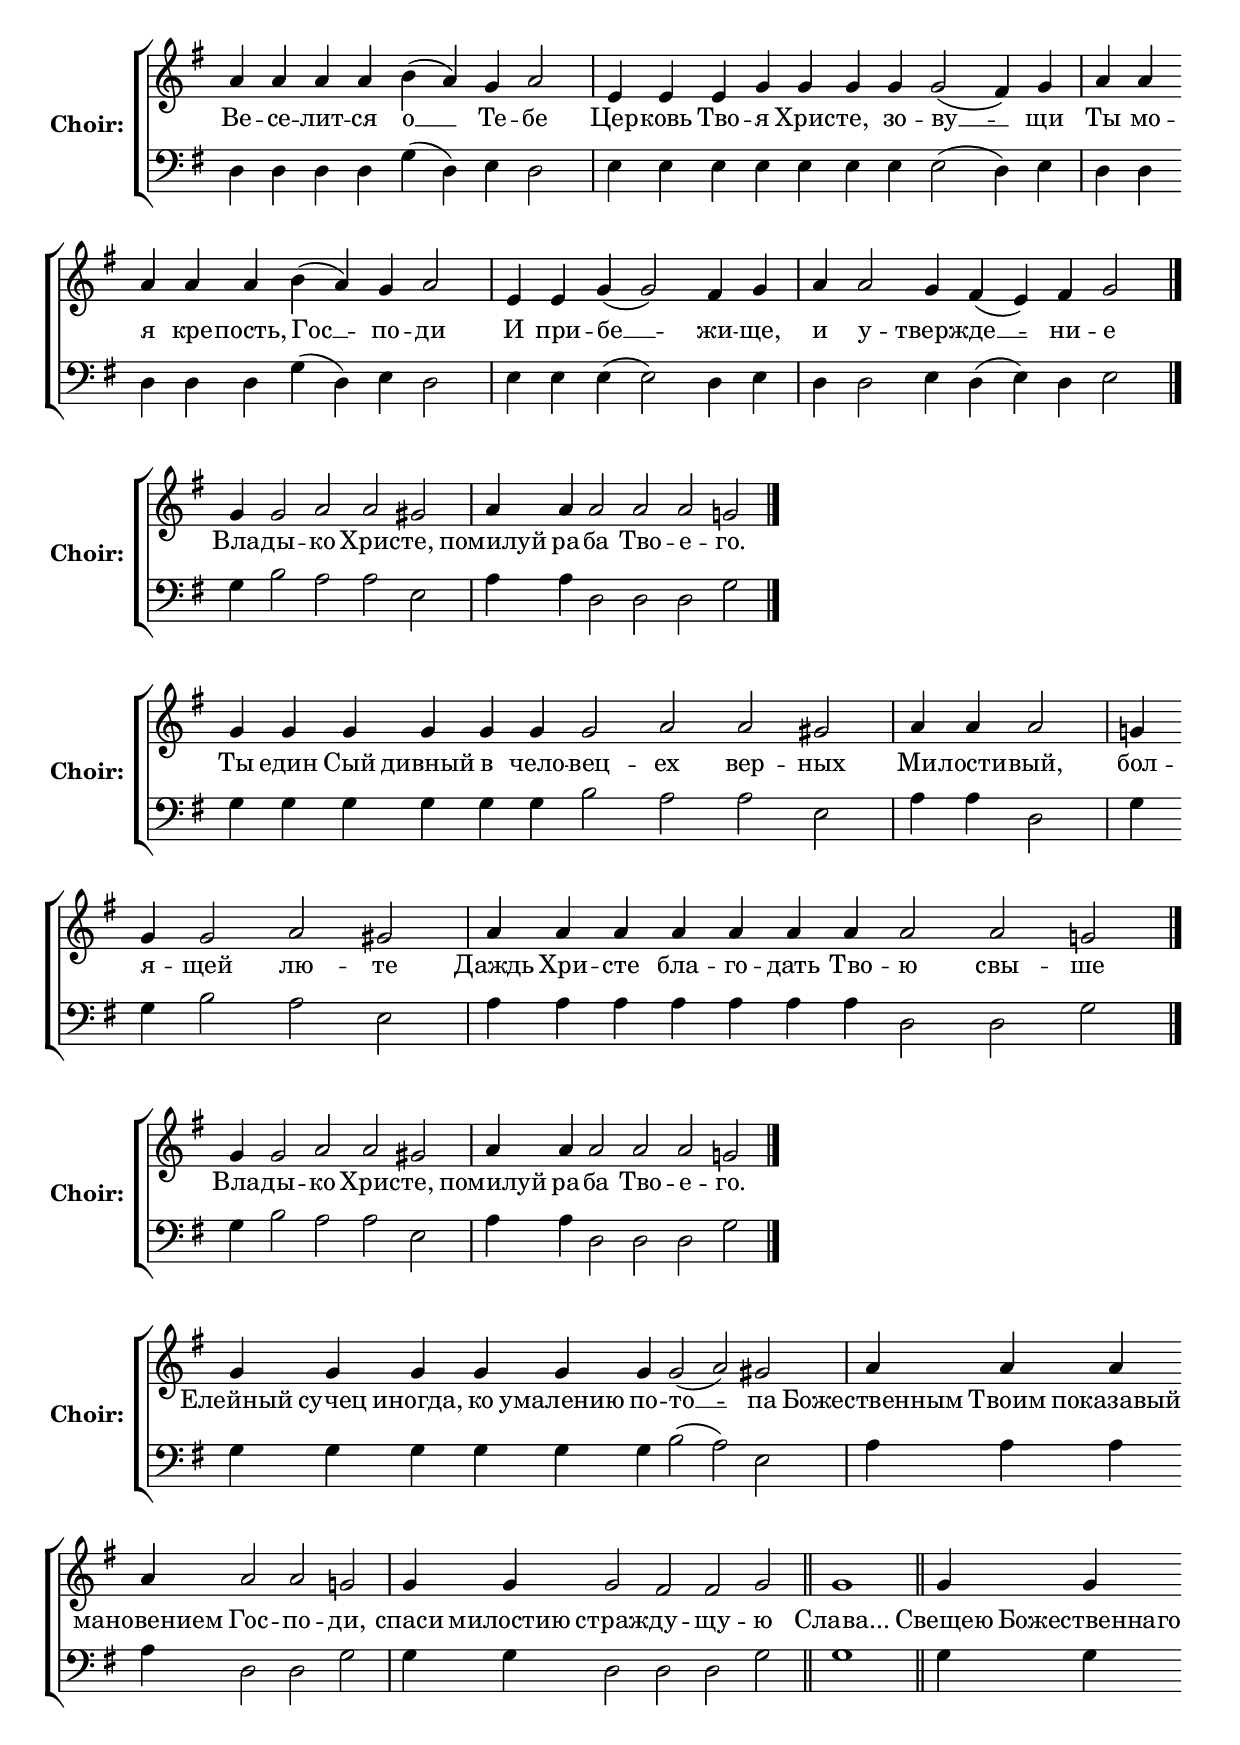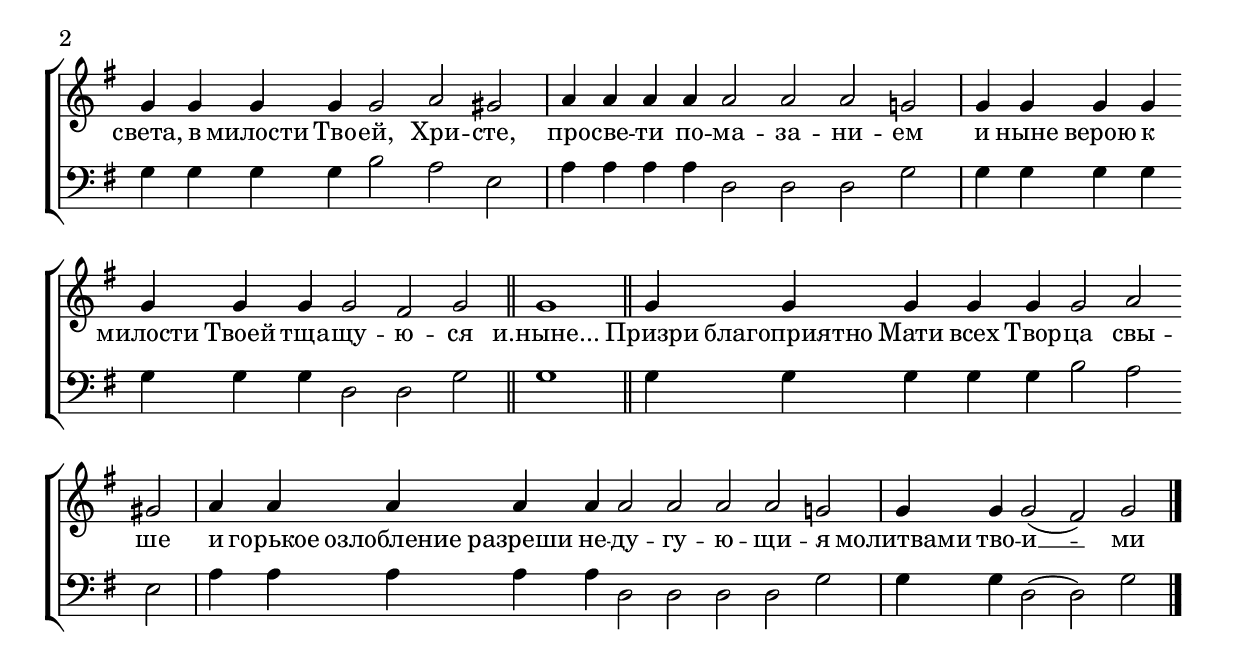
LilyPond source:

\version "2.16.2"

% =======================
% Global Variables
% =======================
alignleft = \once \override LyricText #'self-alignment-X = #-1

% =======================
% Score for Песнь 3
% =======================
%
% voices
%
Sop = {
	\bar "" a'4 \bar "" a'4 \bar "" a'4 \bar "" a'4 \bar "" b'4 ( a'4 ) \bar "" g'4 \bar "" a'2 \bar "|" e'4 \bar "" e'4 \bar "" e'4 \bar "" g'4 \bar "" g'4 \bar "" g'4 \bar "" g'4 \bar "" g'2 ( fis'4 ) \bar "" g'4 \bar "|" a'4 \bar "" a'4 \bar "" a'4 \bar "" a'4 \bar "" a'4 \bar "" b'4 ( a'4 ) \bar "" g'4 \bar "" a'2 \bar "|" e'4 \bar "" e'4 \bar "" g'4 ( g'2 ) \bar "" fis'4 \bar "" g'4 \bar "|" a'4 \bar "" a'2 \bar "" g'4 \bar "" fis'4 ( e'4 ) \bar "" fis'4 \bar "" g'2 \bar "|." 
}

Bass = {
	\bar "" d4 \bar "" d4 \bar "" d4 \bar "" d4 \bar "" g4 ( d4 ) \bar "" e4 \bar "" d2 \bar "|" e4 \bar "" e4 \bar "" e4 \bar "" e4 \bar "" e4 \bar "" e4 \bar "" e4 \bar "" e2 ( d4 ) \bar "" e4 \bar "|" d4 \bar "" d4 \bar "" d4 \bar "" d4 \bar "" d4 \bar "" g4 ( d4 ) \bar "" e4 \bar "" d2 \bar "|" e4 \bar "" e4 \bar "" e4 ( e2 ) \bar "" d4 \bar "" e4 \bar "|" d4 \bar "" d2 \bar "" e4 \bar "" d4 ( e4 ) \bar "" d4 \bar "" e2 \bar "|." 
}


% =======================
% Lyrics
% =======================
words = \lyricmode {
	Ве -- се -- лит -- ся 
	о __ 
	Те -- 
	бе 
	Цер -- ковь Тво 
	-- я Хрис -- те, зо 
	-- ву __ 
	-- щи 
	Ты мо -- я кре -- пость, 
	Гос __ 
	-- по 
	-- ди 
	И при 
	-- бе __ 
	-- жи 
	-- ще, 
	и 
	у -- 
	тверж -- 
	де __ 
	-- ни 
	-- е 
}

\score {

% This produces a lilypond error, but still seems to render OK, so...
\header { title = "Песнь 3" }

  \new ChoirStaff \with {
    instrumentName = \markup \bold "Choir:"
  }
  <<
    #(set-accidental-style 'neo-modern 'Score)
    \new Staff {
      \key g \major
      \cadenzaOn
      <<{
	  \new Voice = "Sop" {
	    %\voiceOne
	    \Sop
	  }
	}>>
    }
    \new Lyrics \lyricsto "Sop" { \words }
    \new Staff {
      \key g \major
      \clef bass
      \cadenzaOn
      <<{
	  \new Voice = "Bass" {
	    %\voiceOne
	    \Bass
	  }
	}>>
    }
  >>
}

%
% voices
%
Sop = {
	\bar "" g'4 \bar "" g'2 \bar "" a'2 \bar "" a'2 \bar "" gis' \bar "|" a'4 \bar "" a'4 \bar "" a'2 \bar "" a'2 \bar "" a'2 \bar "" g'2 \bar "|." 
}

Bass = {
	\bar "" g4 \bar "" b2 \bar "" a2 \bar "" a2 \bar "" e2 \bar "|" a4 \bar "" a4 \bar "" d2 \bar "" d2 \bar "" d2 \bar "" g2 \bar "|." 
}


% =======================
% Lyrics
% =======================
words = \lyricmode {
	Вла -- 
	ды -- 
	кo Хрис 
	-- те, 
	помилуй ра 
	-- ба Тво -- е 
	-- го. 
}

\score {


  \new ChoirStaff \with {
    instrumentName = \markup \bold "Choir:"
  }
  <<
    #(set-accidental-style 'neo-modern 'Score)
    \new Staff {
      \key g \major
      \cadenzaOn
      <<{
	  \new Voice = "Sop" {
	    %\voiceOne
	    \Sop
	  }
	}>>
    }
    \new Lyrics \lyricsto "Sop" { \words }
    \new Staff {
      \key g \major
      \clef bass
      \cadenzaOn
      <<{
	  \new Voice = "Bass" {
	    %\voiceOne
	    \Bass
	  }
	}>>
    }
  >>
}

%
% voices
%
Sop = {
	\bar "" g'4 \bar "" g'4 \bar "" g'4 \bar "" g'4 \bar "" g'4 \bar "" g'4 \bar "" g'2 \bar "" a'2 \bar "" a'2 \bar "" gis' \bar "|" a'4 \bar "" a'4 \bar "" a'2 \bar "|" g'4 \bar "" g'4 \bar "" g'2 \bar "" a'2 \bar "" gis' \bar "|" a'4 \bar "" a'4 \bar "" a'4 \bar "" a'4 \bar "" a'4 \bar "" a'4 \bar "" a'4 \bar "" a'2 \bar "" a'2 \bar "" g'2 \bar "|." 
}

Bass = {
	\bar "" g4 \bar "" g4 \bar "" g4 \bar "" g4 \bar "" g4 \bar "" g4 \bar "" b2 \bar "" a2 \bar "" a2 \bar "" e2 \bar "|" a4 \bar "" a4 \bar "" d2 \bar "|" g4 \bar "" g4 \bar "" b2 \bar "" a2 \bar "" e2 \bar "|" a4 \bar "" a4 \bar "" a4 \bar "" a4 \bar "" a4 \bar "" a4 \bar "" a4 \bar "" d2 \bar "" d2 \bar "" g2 \bar "|." 
}


% =======================
% Lyrics
% =======================
words = \lyricmode {
	Ты един Сый дивный в чело 
	-- вец 
	-- ех вер 
	-- ных 
	Ми -- лости 
	-- вый, 
	бол -- я 
	-- щей 
	лю -- 
	те 
	Даждь Хри -- сте бла -- го -- дать Тво 
	-- ю свы 
	-- ше 
}

\score {


  \new ChoirStaff \with {
    instrumentName = \markup \bold "Choir:"
  }
  <<
    #(set-accidental-style 'neo-modern 'Score)
    \new Staff {
      \key g \major
      \cadenzaOn
      <<{
	  \new Voice = "Sop" {
	    %\voiceOne
	    \Sop
	  }
	}>>
    }
    \new Lyrics \lyricsto "Sop" { \words }
    \new Staff {
      \key g \major
      \clef bass
      \cadenzaOn
      <<{
	  \new Voice = "Bass" {
	    %\voiceOne
	    \Bass
	  }
	}>>
    }
  >>
}

%
% voices
%
Sop = {
	\bar "" g'4 \bar "" g'2 \bar "" a'2 \bar "" a'2 \bar "" gis' \bar "|" a'4 \bar "" a'4 \bar "" a'2 \bar "" a'2 \bar "" a'2 \bar "" g'2 \bar "|." 
}

Bass = {
	\bar "" g4 \bar "" b2 \bar "" a2 \bar "" a2 \bar "" e2 \bar "|" a4 \bar "" a4 \bar "" d2 \bar "" d2 \bar "" d2 \bar "" g2 \bar "|." 
}


% =======================
% Lyrics
% =======================
words = \lyricmode {
	Вла -- 
	ды -- 
	кo Хрис 
	-- те, 
	помилуй ра 
	-- ба Тво -- е 
	-- го. 
}

\score {


  \new ChoirStaff \with {
    instrumentName = \markup \bold "Choir:"
  }
  <<
    #(set-accidental-style 'neo-modern 'Score)
    \new Staff {
      \key g \major
      \cadenzaOn
      <<{
	  \new Voice = "Sop" {
	    %\voiceOne
	    \Sop
	  }
	}>>
    }
    \new Lyrics \lyricsto "Sop" { \words }
    \new Staff {
      \key g \major
      \clef bass
      \cadenzaOn
      <<{
	  \new Voice = "Bass" {
	    %\voiceOne
	    \Bass
	  }
	}>>
    }
  >>
}

%
% voices
%
Sop = {
	\bar "" g'4 \bar "" g'4 \bar "" g'4 \bar "" g'4 \bar "" g'4 \bar "" g'4 \bar "" g'2 ( a'2 ) \bar "" gis' \bar "|" a'4 \bar "" a'4 \bar "" a'4 \bar "" a'4 \bar "" a'2 \bar "" a'2 \bar "" g'2 \bar "|" g'4 \bar "" g'4 \bar "" g'2 \bar "" fis'2 \bar "" fis'2 \bar "" g' \bar "||" g'1 \bar "||" g'4 \bar "" g'4 \bar "" g'4 \bar "" g'4 \bar "" g'4 \bar "" g'4 \bar "" g'2 \bar "" a'2 \bar "" gis' \bar "|" a'4 \bar "" a'4 \bar "" a'4 \bar "" a'4 \bar "" a'2 \bar "" a'2 \bar "" a'2 \bar "" g'2 \bar "|" g'4 \bar "" g'4 \bar "" g'4 \bar "" g'4 \bar "" g'4 \bar "" g'4 \bar "" g'4 \bar "" g'2 \bar "" fis'2 \bar "" g' \bar "||" g'1 \bar "||" g'4 \bar "" g'4 \bar "" g'4 \bar "" g'4 \bar "" g'4 \bar "" g'2 \bar "" a'2 \bar "" gis' \bar "|" a'4 \bar "" a'4 \bar "" a'4 \bar "" a'4 \bar "" a'4 \bar "" a'2 \bar "" a'2 \bar "" a'2 \bar "" a'2 \bar "" g'2 \bar "|" g'4 \bar "" g'4 \bar "" g'2 ( fis'2 ) \bar "" g' \bar "|." 
}

Bass = {
	\bar "" g4 \bar "" g4 \bar "" g4 \bar "" g4 \bar "" g4 \bar "" g4 \bar "" b2 ( a2 ) \bar "" e2 \bar "|" a4 \bar "" a4 \bar "" a4 \bar "" a4 \bar "" d2 \bar "" d2 \bar "" g2 \bar "|" g4 \bar "" g4 \bar "" d2 \bar "" d2 \bar "" d2 \bar "" g2 \bar "||" g1 \bar "||" g4 \bar "" g4 \bar "" g4 \bar "" g4 \bar "" g4 \bar "" g4 \bar "" b2 \bar "" a2 \bar "" e2 \bar "|" a4 \bar "" a4 \bar "" a4 \bar "" a4 \bar "" d2 \bar "" d2 \bar "" d2 \bar "" g2 \bar "|" g4 \bar "" g4 \bar "" g4 \bar "" g4 \bar "" g4 \bar "" g4 \bar "" g4 \bar "" d2 \bar "" d2 \bar "" g2 \bar "||" g1 \bar "||" g4 \bar "" g4 \bar "" g4 \bar "" g4 \bar "" g4 \bar "" b2 \bar "" a2 \bar "" e2 \bar "|" a4 \bar "" a4 \bar "" a4 \bar "" a4 \bar "" a4 \bar "" d2 \bar "" d2 \bar "" d2 \bar "" d2 \bar "" g2 \bar "|" g4 \bar "" g4 \bar "" d2 ( d2 ) \bar "" g2 \bar "|." 
}


% =======================
% Lyrics
% =======================
words = \lyricmode {
	Елейный сучец иногда, ко умалению по 
	-- то __ 
	-- па 
	Божественным Твоим показавый мановением 
	Гос -- по 
	-- ди, 
	спаси милостию 
	страж 
	-- ду -- щу 
	-- ю 
	Слава... 
	Свещею Божественнаго света, в милости Тво 
	-- ей, 
	Хри -- 
	сте, 
	про -- све -- ти по 
	-- ма -- за -- ни 
	-- ем 
	и ныне верою к милости Твоей тща 
	-- щу 
	-- ю 
	-- ся 
	и.ныне... 
	Призри благоприятно Мати всех Твор 
	-- ца 
	свы -- 
	ше 
	и горькое озлобление разреши не 
	-- ду -- гу -- ю -- щи 
	-- я 
	молитвами тво 
	-- и __ 
	-- ми 
}

\score {


  \new ChoirStaff \with {
    instrumentName = \markup \bold "Choir:"
  }
  <<
    #(set-accidental-style 'neo-modern 'Score)
    \new Staff {
      \key g \major
      \cadenzaOn
      <<{
	  \new Voice = "Sop" {
	    %\voiceOne
	    \Sop
	  }
	}>>
    }
    \new Lyrics \lyricsto "Sop" { \words }
    \new Staff {
      \key g \major
      \clef bass
      \cadenzaOn
      <<{
	  \new Voice = "Bass" {
	    %\voiceOne
	    \Bass
	  }
	}>>
    }
  >>
}


% =======================
% Layout
% =======================
\layout {
  \context {
    \Score
    \remove "Bar_number_engraver"
  }
  \context {
    \Staff
    \remove "Time_signature_engraver"
  }
}			
